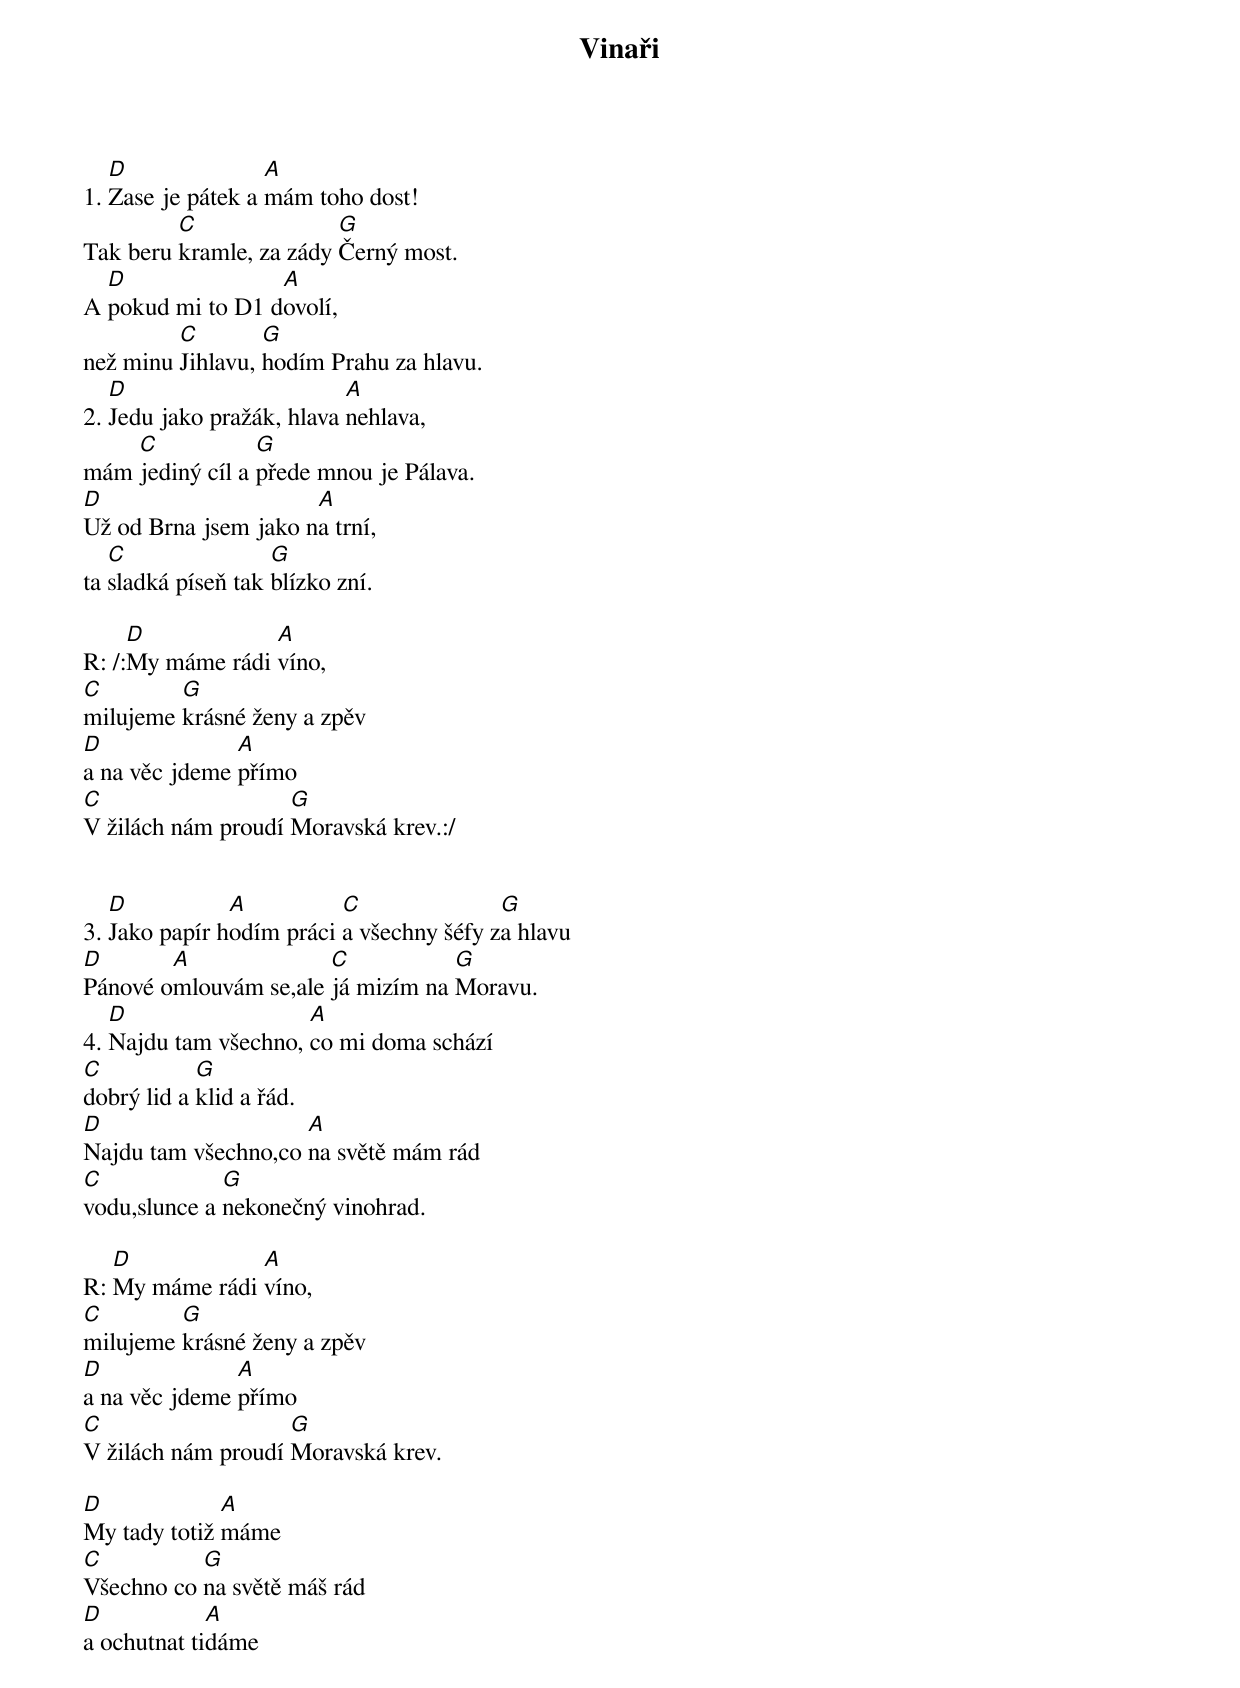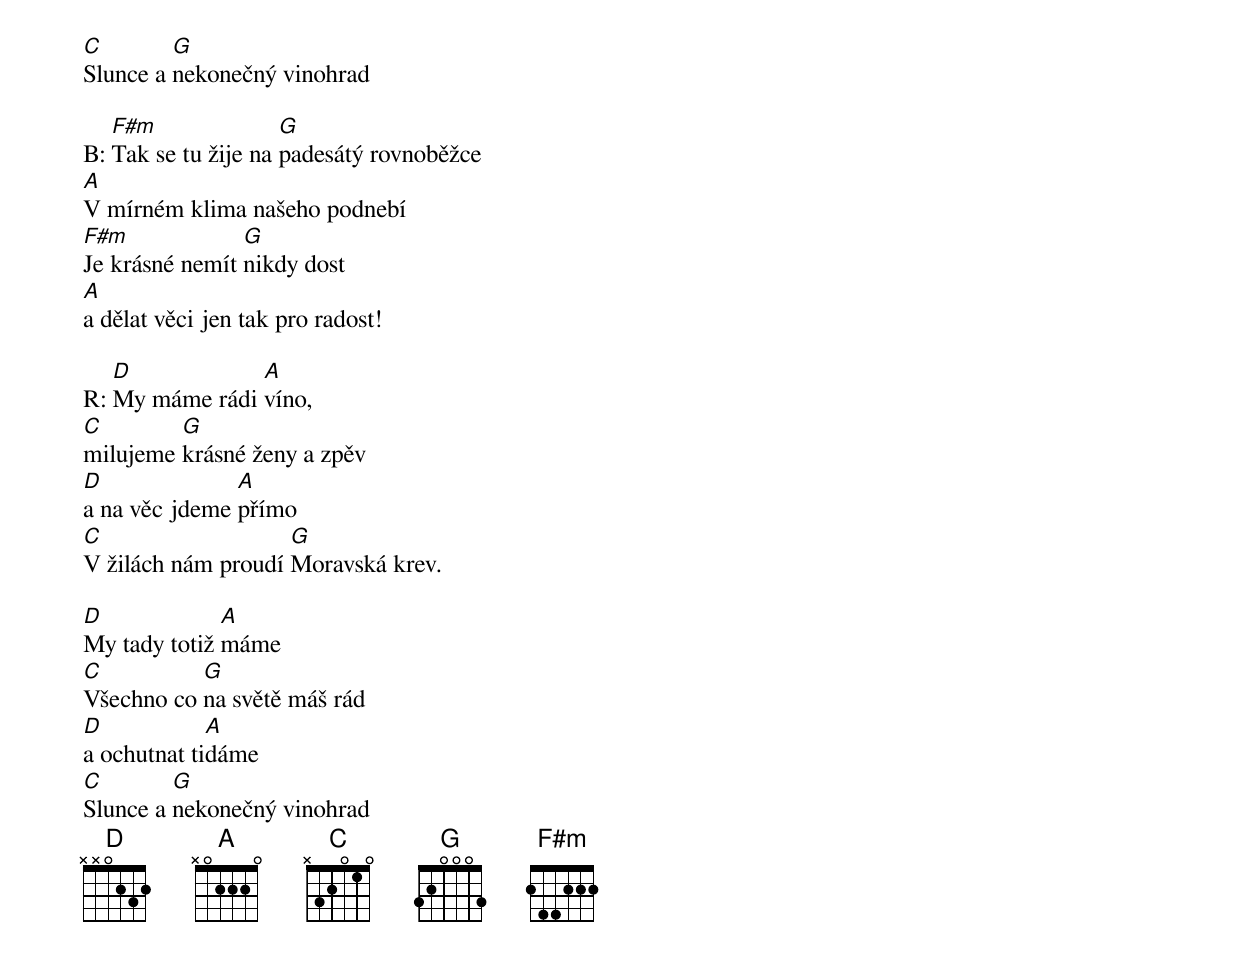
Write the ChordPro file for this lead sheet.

{title: Vinaři}
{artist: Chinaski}
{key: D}

1. [D]Zase je pátek a [A]mám toho dost!
Tak beru [C]kramle, za zády [G]Černý most.
A [D]pokud mi to D1 d[A]ovolí,
než minu [C]Jihlavu, [G]hodím Prahu za hlavu.
2. [D]Jedu jako pražák, hlava [A]nehlava,
mám [C]jediný cíl a [G]přede mnou je Pálava.
[D]Už od Brna jsem jako n[A]a trní,
ta [C]sladká píseň tak [G]blízko zní.

R: /:[D]My máme rádi [A]víno,
[C]milujeme [G]krásné ženy a zpěv
[D]a na věc jdeme [A]přímo
[C]V žilách nám proudí [G]Moravská krev.:/


3. [D]Jako papír h[A]odím práci [C]a všechny šéfy z[G]a hlavu
[D]Pánové o[A]mlouvám se,ale [C]já mizím na [G]Moravu.
4. [D]Najdu tam všechno, [A]co mi doma schází
[C]dobrý lid a [G]klid a řád.
[D]Najdu tam všechno,co [A]na světě mám rád
[C]vodu,slunce a [G]nekonečný vinohrad.

R: [D]My máme rádi [A]víno,
[C]milujeme [G]krásné ženy a zpěv
[D]a na věc jdeme [A]přímo
[C]V žilách nám proudí [G]Moravská krev.

[D]My tady totiž [A]máme
[C]Všechno co [G]na světě máš rád
[D]a ochutnat ti[A]dáme
[C]Slunce a [G]nekonečný vinohrad

B: [F#m]Tak se tu žije na [G]padesátý rovnoběžce
[A]V mírném klima našeho podnebí
[F#m]Je krásné nemít [G]nikdy dost
[A]a dělat věci jen tak pro radost!

R: [D]My máme rádi [A]víno,
[C]milujeme [G]krásné ženy a zpěv
[D]a na věc jdeme [A]přímo
[C]V žilách nám proudí [G]Moravská krev.

[D]My tady totiž [A]máme
[C]Všechno co [G]na světě máš rád
[D]a ochutnat ti[A]dáme
[C]Slunce a [G]nekonečný vinohrad
